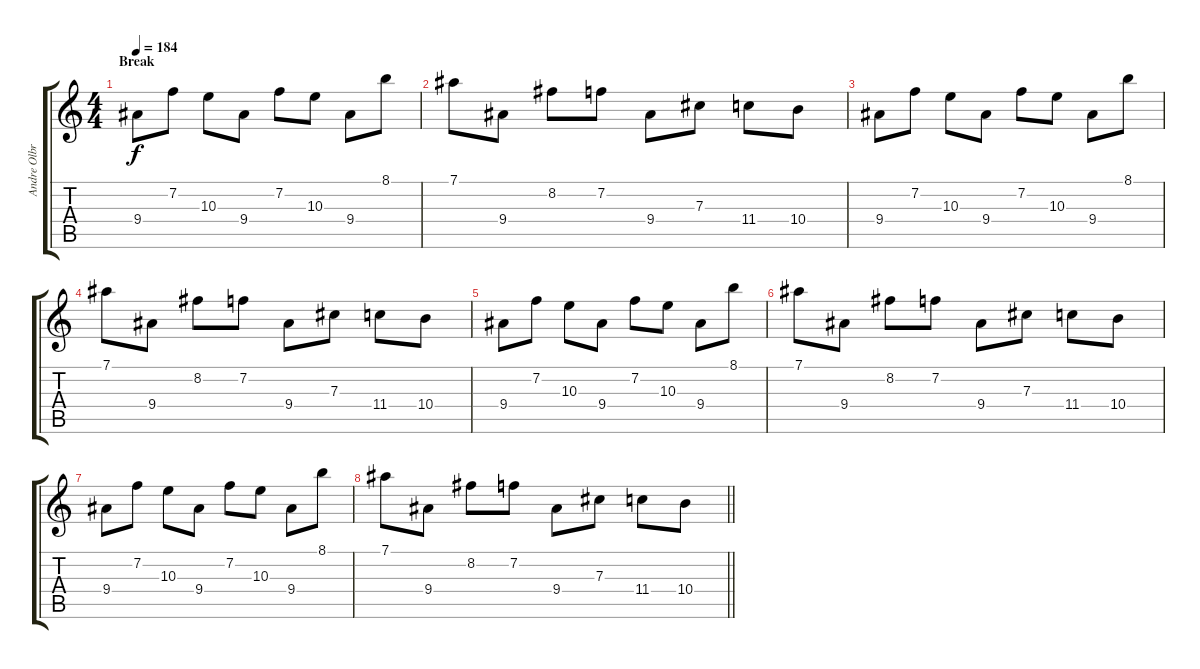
\track ("Andre Olbrich" "Andre Olbr") {instrument distortionguitar}
\staff {score tabs}
\tuning (Eb4 Bb3 Gb3 Db3 Ab2 Eb2) {hide}
\ts (4 4)
\section ("" "Break")
\tempo 184
\clef g2
\ks c
9.4.8{dy f} 7.2.8 10.3.8 9.4.8 7.2.8 10.3.8 9.4.8 8.1.8 |
7.1.8 9.4.8 8.2.8 7.2.8 9.4.8 7.3.8 11.4.8 10.4.8 |
9.4.8 7.2.8 10.3.8 9.4.8 7.2.8 10.3.8 9.4.8 8.1.8 |
7.1.8 9.4.8 8.2.8 7.2.8 9.4.8 7.3.8 11.4.8 10.4.8 |
9.4.8 7.2.8 10.3.8 9.4.8 7.2.8 10.3.8 9.4.8 8.1.8 |
7.1.8 9.4.8 8.2.8 7.2.8 9.4.8 7.3.8 11.4.8 10.4.8 |
9.4.8 7.2.8 10.3.8 9.4.8 7.2.8 10.3.8 9.4.8 8.1.8 |
\barLineRight lightlight
7.1.8 9.4.8 8.2.8 7.2.8 9.4.8 7.3.8 11.4.8 10.4.8
